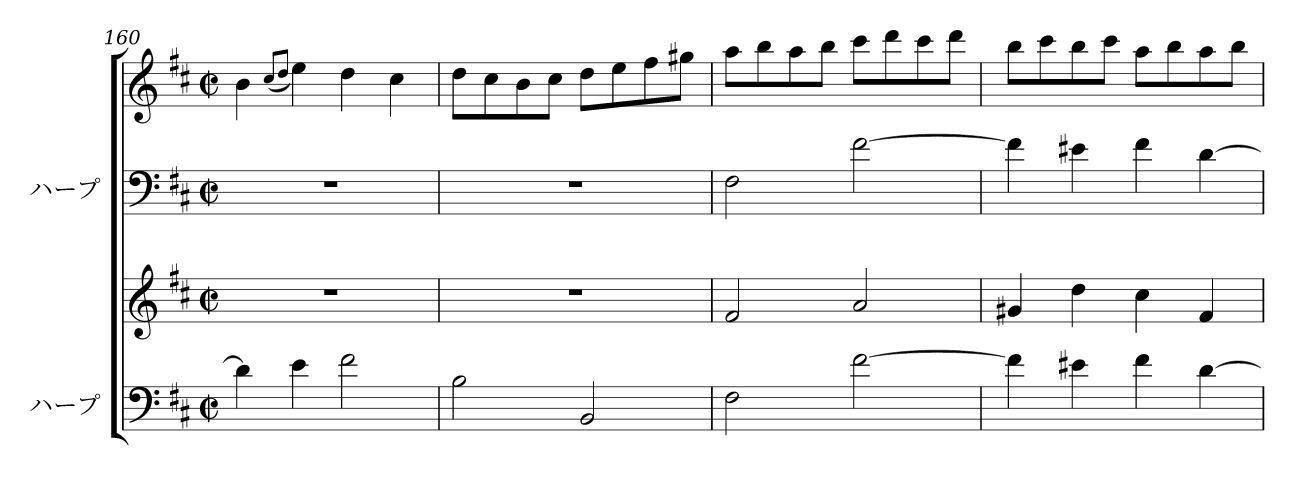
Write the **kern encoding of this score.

**kern	**kern	**kern	**kern
*part2	*part2	*part1	*part1
*staff4	*staff3	*staff2	*staff1
*I"ハープ	*	*I"ハープ	*
*clefF4	*clefG2	*clefF4	*clefG2
*k[f#c#]	*k[f#c#]	*k[f#c#]	*k[f#c#]
*M2/2	*M2/2	*M2/2	*M2/2
*met(c|)	*met(c|)	*met(c|)	*met(c|)
=160	=160	=160	=160
4d\]	1r	1r	4b\
.	.	.	(<8qcc#/L
.	.	.	8qdd/J
4e\	.	.	4ee\)
2f#\	.	.	4dd\
.	.	.	4cc#\
!!LO:LB:g=z
=161	=161	=161	=161
2B\	1r	1r	8dd\L
.	.	.	8cc#\
.	.	.	8b\
.	.	.	8cc#\J
2BB/	.	.	8dd\L
.	.	.	8ee\
.	.	.	8ff#\
.	.	.	8gg#X\J
=162	=162	=162	=162
2F#\	2f#/	2F#\	8aa\L
.	.	.	8bb\
.	.	.	8aa\
.	.	.	8bb\J
[2f#\	2a/	[2f#\	8ccc#\L
.	.	.	8ddd\
.	.	.	8ccc#\
.	.	.	8ddd\J
=163	=163	=163	=163
4f#\]	4g#X/	4f#\]	8bb\L
.	.	.	8ccc#\
4e#X\	4dd\	4e#X\	8bb\
.	.	.	8ccc#\J
4f#\	4cc#\	4f#\	8aa\L
.	.	.	8bb\
[4d\	4f#/	[4d\	8aa\
.	.	.	8bb\J
=	=	=	=
*-	*-	*-	*-
